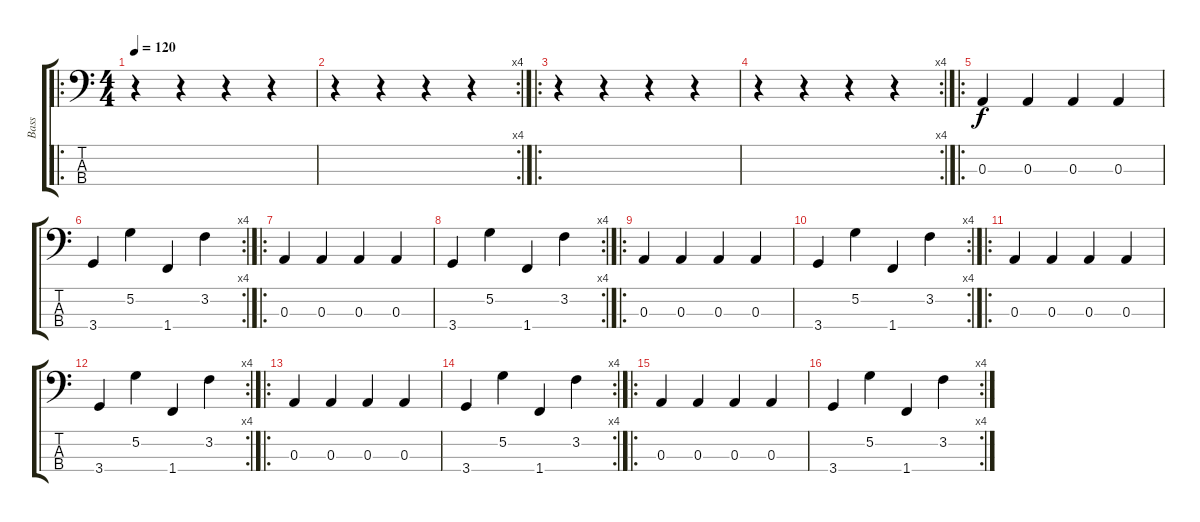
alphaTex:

\track ("Bass" "Bass") {instrument slapbass1}
\staff {score tabs}
\tuning (G2 D2 A1 E1) {hide}
\ro
\ts (4 4)
\tempo 120
\clef f4
\ks c
r.4{dy f instrument slapbass1} r.4 r.4 r.4 |
\rc 4
r.4 r.4 r.4 r.4 |
\ro
r.4 r.4 r.4 r.4 |
\rc 4
r.4 r.4 r.4 r.4 |
\ro
0.3.4 0.3.4 0.3.4 0.3.4 |
\rc 4
3.4.4 5.2.4 1.4.4 3.2.4 |
\ro
0.3.4 0.3.4 0.3.4 0.3.4 |
\rc 4
3.4.4 5.2.4 1.4.4 3.2.4 |
\ro
0.3.4 0.3.4 0.3.4 0.3.4 |
\rc 4
3.4.4 5.2.4 1.4.4 3.2.4 |
\ro
0.3.4 0.3.4 0.3.4 0.3.4 |
\rc 4
3.4.4 5.2.4 1.4.4 3.2.4 |
\ro
0.3.4 0.3.4 0.3.4 0.3.4 |
\rc 4
3.4.4 5.2.4 1.4.4 3.2.4 |
\ro
0.3.4 0.3.4 0.3.4 0.3.4 |
\rc 4
3.4.4 5.2.4 1.4.4 3.2.4
